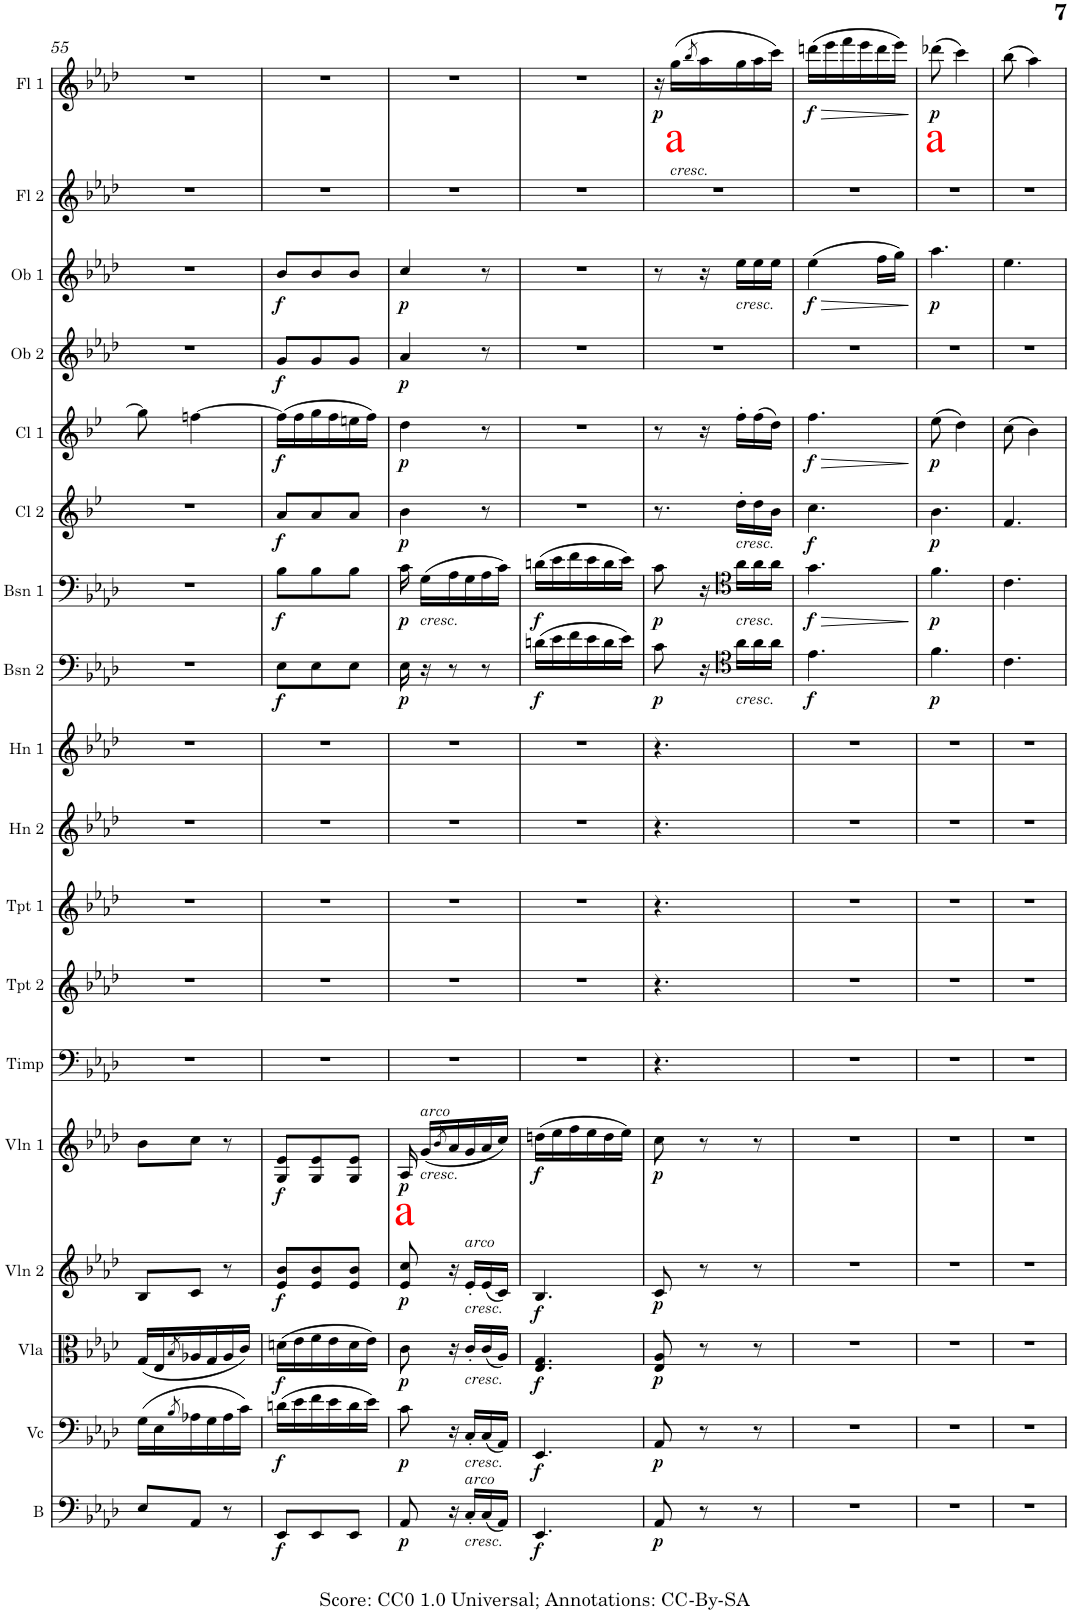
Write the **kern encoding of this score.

**kern	**dynam	**kern	**dynam	**kern	**dynam	**kern	**dynam	**kern	**text	**dynam	**kern	**kern	**kern	**kern	**kern	**kern	**dynam	**kern	**dynam	**kern	**dynam	**kern	**dynam	**kern	**dynam	**kern	**dynam	**kern	**kern	**text	**dynam
*part18	*part18	*part17	*part17	*part16	*part16	*part15	*part15	*part14	*part14	*part14	*part13	*part12	*part11	*part10	*part9	*part8	*part8	*part7	*part7	*part6	*part6	*part5	*part5	*part4	*part4	*part3	*part3	*part2	*part1	*part1	*part1
*staff18	*staff18	*staff17	*staff17	*staff16	*staff16	*staff15	*staff15	*staff14	*staff14	*staff14	*staff13	*staff12	*staff11	*staff10	*staff9	*staff8	*staff8	*staff7	*staff7	*staff6	*staff6	*staff5	*staff5	*staff4	*staff4	*staff3	*staff3	*staff2	*staff1	*staff1	*staff1
*I"Bass	*	*I"Violoncello	*	*I"Viola	*	*I"Violin 2	*	*I"Violin 1	*	*	*I"Timpani	*I"C Trumpet 2	*I"C Trumpet 1	*I"C Horn 2	*I"C Horn 1	*I"Bassoon 2	*	*I"Bassoon 1	*	*I"Bb Clarinet 2	*	*I"Bb Clarinet 1	*	*I"Oboe 2	*	*I"Oboe 1	*	*I"Flute 2	*I"Flute 1	*	*
*I'B	*	*I'Vc	*	*I'Vla	*	*I'Vln 2	*	*I'Vln 1	*	*	*I'Timp	*I'Tpt 2	*I'Tpt 1	*I'Hn 2	*I'Hn 1	*I'Bsn 2	*	*I'Bsn 1	*	*I'Cl 2	*	*I'Cl 1	*	*I'Ob 2	*	*I'Ob 1	*	*I'Fl 2	*I'Fl 1	*	*
!!LO:PB:g=z
*clefF4	*	*clefF4	*	*clefC3	*	*clefG2	*	*clefG2	*	*	*clefF4	*clefG2	*clefG2	*clefG2	*clefG2	*clefF4	*	*clefF4	*	*clefG2	*	*clefG2	*	*clefG2	*	*clefG2	*	*clefG2	*clefG2	*	*
*Trd7c12	*	*	*	*	*	*	*	*	*	*	*	*	*	*Trd7c12	*Trd7c12	*	*	*	*	*Trd1c2	*	*Trd1c2	*	*	*	*	*	*	*	*	*
*k[b-e-a-d-]	*	*k[b-e-a-d-]	*	*k[b-e-a-d-]	*	*k[b-e-a-d-]	*	*k[b-e-a-d-]	*	*	*k[b-e-a-d-]	*k[b-e-a-d-]	*k[b-e-a-d-]	*k[b-e-a-d-]	*k[b-e-a-d-]	*k[b-e-a-d-]	*	*k[b-e-a-d-]	*	*k[b-e-]	*	*k[b-e-]	*	*k[b-e-a-d-]	*	*k[b-e-a-d-]	*	*k[b-e-a-d-]	*k[b-e-a-d-]	*	*
*M3/8	*	*M3/8	*	*M3/8	*	*M3/8	*	*M3/8	*	*	*M3/8	*M3/8	*M3/8	*M3/8	*M3/8	*M3/8	*	*M3/8	*	*M3/8	*	*M3/8	*	*M3/8	*	*M3/8	*	*M3/8	*M3/8	*	*
=55	=55	=55	=55	=55	=55	=55	=55	=55	=55	=55	=55	=55	=55	=55	=55	=55	=55	=55	=55	=55	=55	=55	=55	=55	=55	=55	=55	=55	=55	=55	=55
8E-/L	.	(16G\LL	.	(16G/LL	.	8B-/L	.	8b-\L	.	.	4.r	4.r	4.r	4.r	4.r	4.r	.	4.r	.	4.r	.	8gg\]	.	4.r	.	4.r	.	4.r	4.r	.	.
.	.	16E-\	.	16E-/	.	.	.	.	.	.	.	.	.	.	.	.	.	.	.	.	.	.	.	.	.	.	.	.	.	.	.
.	.	8qB-/	.	8qB-/	.	.	.	.	.	.	.	.	.	.	.	.	.	.	.	.	.	.	.	.	.	.	.	.	.	.	.
8AA-/J	.	16A-X\	.	16A-X/	.	8c/J	.	8cc\J	.	.	.	.	.	.	.	.	.	.	.	.	.	[4ffn\	.	.	.	.	.	.	.	.	.
.	.	16G\	.	16G/	.	.	.	.	.	.	.	.	.	.	.	.	.	.	.	.	.	.	.	.	.	.	.	.	.	.	.
8r	.	16A-\	.	16A-/	.	8r	.	8r	.	.	.	.	.	.	.	.	.	.	.	.	.	.	.	.	.	.	.	.	.	.	.
.	.	16c\JJ)	.	16c/JJ)	.	.	.	.	.	.	.	.	.	.	.	.	.	.	.	.	.	.	.	.	.	.	.	.	.	.	.
=56	=56	=56	=56	=56	=56	=56	=56	=56	=56	=56	=56	=56	=56	=56	=56	=56	=56	=56	=56	=56	=56	=56	=56	=56	=56	=56	=56	=56	=56	=56	=56
!	!LO:DY:b	!	!LO:DY:b	!	!LO:DY:b	!	!LO:DY:b	!	!	!LO:DY:b	!	!	!	!	!	!	!LO:DY:b	!	!LO:DY:b	!	!LO:DY:b	!	!LO:DY:b	!	!LO:DY:b	!	!LO:DY:b	!	!	!	!
8EE-/L	f	(16dn\LL	f	(16dn\LL	f	8e-/ 8b-/L	f	8G/ 8e-/L	.	f	4.r	4.r	4.r	4.r	4.r	8E-\L	f	8B-\L	f	8a/L	f	(16ff\LL]	f	8g/L	f	8b-/L	f	4.r	4.r	.	.
.	.	16e-\	.	16e-\	.	.	.	.	.	.	.	.	.	.	.	.	.	.	.	.	.	16ff\	.	.	.	.	.	.	.	.	.
8EE-/	.	16f\	.	16f\	.	8e-/ 8b-/	.	8G/ 8e-/	.	.	.	.	.	.	.	8E-\	.	8B-\	.	8a/	.	16gg\	.	8g/	.	8b-/	.	.	.	.	.
.	.	16e-\	.	16e-\	.	.	.	.	.	.	.	.	.	.	.	.	.	.	.	.	.	16ff\	.	.	.	.	.	.	.	.	.
8EE-/J	.	16d\	.	16d\	.	8e-/ 8b-/J	.	8G/ 8e-/J	.	.	.	.	.	.	.	8E-\J	.	8B-\J	.	8a/J	.	16een\	.	8g/J	.	8b-/J	.	.	.	.	.
.	.	16e-\JJ)	.	16e-\JJ)	.	.	.	.	.	.	.	.	.	.	.	.	.	.	.	.	.	16ff\JJ)	.	.	.	.	.	.	.	.	.
=57	=57	=57	=57	=57	=57	=57	=57	=57	=57	=57	=57	=57	=57	=57	=57	=57	=57	=57	=57	=57	=57	=57	=57	=57	=57	=57	=57	=57	=57	=57	=57
!	!LO:DY:b	!	!LO:DY:b	!	!LO:DY:b	!	!LO:DY:b	!	!LO:LY:b:color=#FF0000	!LO:DY:b	!	!	!	!	!	!	!LO:DY:b	!	!LO:DY:b	!	!LO:DY:b	!	!LO:DY:b	!	!LO:DY:b	!	!LO:DY:b	!	!	!	!
8AA-/	p	8c\	p	8c\	p	8e-/ 8cc/	p	16A-/	a	p	4.r	4.r	4.r	4.r	4.r	16E-\	p	16c\	p	4b-\	p	4dd\	p	4a-/	p	4cc/	p	4.r	4.r	.	.
!	!	!	!	!	!	!	!	!	!	!	!	!	!	!	!	!	!	!LO:TX:b:i:t=cresc.	!	!	!	!	!	!	!	!	!	!	!	!	!
!	!	!	!	!	!	!	!	!LO:TX:b:i:t=cresc.	!	!	!	!	!	!	!	!	!	!	!	!	!	!	!	!	!	!	!	!	!	!	!
!	!	!	!	!	!	!	!	!LO:TX:a:i:t=arco	!	!	!	!	!	!	!	!	!	!	!	!	!	!	!	!	!	!	!	!	!	!	!
.	.	.	.	.	.	.	.	(16g/LL	.	.	.	.	.	.	.	16r	.	(16G\LL	.	.	.	.	.	.	.	.	.	.	.	.	.
.	.	.	.	.	.	.	.	8qb-/	.	.	.	.	.	.	.	.	.	.	.	.	.	.	.	.	.	.	.	.	.	.	.
16r	.	16r	.	16r	.	16r	.	16a-/	.	.	.	.	.	.	.	8r	.	16A-\	.	.	.	.	.	.	.	.	.	.	.	.	.
!	!	!	!	!	!	!LO:TX:b:i:t=cresc.	!	!	!	!	!	!	!	!	!	!	!	!	!	!	!	!	!	!	!	!	!	!	!	!	!
!	!	!	!	!	!	!LO:TX:a:i:t=arco	!	!	!	!	!	!	!	!	!	!	!	!	!	!	!	!	!	!	!	!	!	!	!	!	!
!	!	!	!	!LO:TX:b:i:t=cresc.	!	!	!	!	!	!	!	!	!	!	!	!	!	!	!	!	!	!	!	!	!	!	!	!	!	!	!
!	!	!LO:TX:b:i:t=cresc.	!	!	!	!	!	!	!	!	!	!	!	!	!	!	!	!	!	!	!	!	!	!	!	!	!	!	!	!	!
!LO:TX:b:i:t=cresc.	!	!	!	!	!	!	!	!	!	!	!	!	!	!	!	!	!	!	!	!	!	!	!	!	!	!	!	!	!	!	!
!LO:TX:a:i:t=arco	!	!	!	!	!	!	!	!	!	!	!	!	!	!	!	!	!	!	!	!	!	!	!	!	!	!	!	!	!	!	!
16C'/LL	.	16C'/LL	.	16c'/LL	.	16e-'/LL	.	16g/	.	.	.	.	.	.	.	.	.	16G\	.	.	.	.	.	.	.	.	.	.	.	.	.
(16C/	.	(16C/	.	(16c/	.	(16e-/	.	16a-/	.	.	.	.	.	.	.	8r	.	16A-\	.	8r	.	8r	.	8r	.	8r	.	.	.	.	.
16AA-/JJ)	.	16AA-/JJ)	.	16A-/JJ)	.	16c/JJ)	.	16cc/JJ)	.	.	.	.	.	.	.	.	.	16c\JJ)	.	.	.	.	.	.	.	.	.	.	.	.	.
=58	=58	=58	=58	=58	=58	=58	=58	=58	=58	=58	=58	=58	=58	=58	=58	=58	=58	=58	=58	=58	=58	=58	=58	=58	=58	=58	=58	=58	=58	=58	=58
!	!LO:DY:b	!	!LO:DY:b	!	!LO:DY:b	!	!LO:DY:b	!	!	!LO:DY:b	!	!	!	!	!	!	!LO:DY:b	!	!LO:DY:b	!	!	!	!	!	!	!	!	!	!	!	!
4.EE-/	f	4.EE-/	f	4.E-/ 4.G/	f	4.B-/	f	(16ddn\LL	.	f	4.r	4.r	4.r	4.r	4.r	(16dn\LL	f	(16dn\LL	f	4.r	.	4.r	.	4.r	.	4.r	.	4.r	4.r	.	.
.	.	.	.	.	.	.	.	16ee-\	.	.	.	.	.	.	.	16e-\	.	16e-\	.	.	.	.	.	.	.	.	.	.	.	.	.
.	.	.	.	.	.	.	.	16ff\	.	.	.	.	.	.	.	16f\	.	16f\	.	.	.	.	.	.	.	.	.	.	.	.	.
.	.	.	.	.	.	.	.	16ee-\	.	.	.	.	.	.	.	16e-\	.	16e-\	.	.	.	.	.	.	.	.	.	.	.	.	.
.	.	.	.	.	.	.	.	16dd\	.	.	.	.	.	.	.	16d\	.	16d\	.	.	.	.	.	.	.	.	.	.	.	.	.
.	.	.	.	.	.	.	.	16ee-\JJ)	.	.	.	.	.	.	.	16e-\JJ)	.	16e-\JJ)	.	.	.	.	.	.	.	.	.	.	.	.	.
=59	=59	=59	=59	=59	=59	=59	=59	=59	=59	=59	=59	=59	=59	=59	=59	=59	=59	=59	=59	=59	=59	=59	=59	=59	=59	=59	=59	=59	=59	=59	=59
!	!LO:DY:b	!	!LO:DY:b	!	!LO:DY:b	!	!LO:DY:b	!	!	!LO:DY:b	!	!	!	!	!	!	!LO:DY:b	!	!LO:DY:b	!	!	!	!	!	!	!	!	!	!	!	!LO:DY:b
8AA-/	p	8AA-/	p	8E-/ 8A-/	p	8c/	p	8cc\	.	p	4.r	4.r	4.r	4.r	4.r	8c\	p	8c\	p	8.r	.	8r	.	4.r	.	8r	.	4.r	16r	.	p
!	!	!	!	!	!	!	!	!	!	!	!	!	!	!	!	!	!	!	!	!	!	!	!	!	!	!	!	!	!LO:TX:b:i:t=cresc.	!	!
!	!	!	!	!	!	!	!	!	!	!	!	!	!	!	!	!	!	!	!	!	!	!	!	!	!	!	!	!	!	!LO:LY:b:color=#FF0000	!
.	.	.	.	.	.	.	.	.	.	.	.	.	.	.	.	.	.	.	.	.	.	.	.	.	.	.	.	.	(16gg\LL	a	.
.	.	.	.	.	.	.	.	.	.	.	.	.	.	.	.	.	.	.	.	.	.	.	.	.	.	.	.	.	8qbb-/	.	.
8r	.	8r	.	8r	.	8r	.	8r	.	.	.	.	.	.	.	16r	.	16r	.	.	.	16r	.	.	.	16r	.	.	16aa-\	.	.
*	*	*	*	*	*	*	*	*	*	*	*	*	*	*	*	*clefC4	*	*clefC4	*	*	*	*	*	*	*	*	*	*	*	*	*
!	!	!	!	!	!	!	!	!	!	!	!	!	!	!	!	!	!	!	!	!	!	!	!	!	!	!LO:TX:b:i:t=cresc.	!	!	!	!	!
!	!	!	!	!	!	!	!	!	!	!	!	!	!	!	!	!	!	!	!	!LO:TX:b:i:t=cresc.	!	!	!	!	!	!	!	!	!	!	!
!	!	!	!	!	!	!	!	!	!	!	!	!	!	!	!	!	!	!LO:TX:b:i:t=cresc.	!	!	!	!	!	!	!	!	!	!	!	!	!
!	!	!	!	!	!	!	!	!	!	!	!	!	!	!	!	!LO:TX:b:i:t=cresc.	!	!	!	!	!	!	!	!	!	!	!	!	!	!	!
.	.	.	.	.	.	.	.	.	.	.	.	.	.	.	.	16a-\LL	.	16a-\LL	.	16dd'\LL	.	16ff'\LL	.	.	.	16ee-\LL	.	.	16gg\	.	.
8r	.	8r	.	8r	.	8r	.	8r	.	.	.	.	.	.	.	16a-\	.	16a-\	.	16dd\	.	(16ff\	.	.	.	16ee-\	.	.	16aa-\	.	.
.	.	.	.	.	.	.	.	.	.	.	.	.	.	.	.	16a-\JJ	.	16a-\JJ	.	16b-\JJ	.	16dd\JJ)	.	.	.	16ee-\JJ	.	.	16ccc\JJ)	.	.
=60	=60	=60	=60	=60	=60	=60	=60	=60	=60	=60	=60	=60	=60	=60	=60	=60	=60	=60	=60	=60	=60	=60	=60	=60	=60	=60	=60	=60	=60	=60	=60
!	!	!	!	!	!	!	!	!	!	!	!	!	!	!	!	!	!LO:DY:b	!	!LO:DY:b	!	!LO:DY:b	!	!LO:DY:b	!	!	!	!LO:DY:b	!	!	!	!LO:DY:b
4.r	.	4.r	.	4.r	.	4.r	.	4.r	.	.	4.r	4.r	4.r	4.r	4.r	4.e-\	f	4.g\	f	4.cc\	f	4.ff\	f	4.r	.	(4ee-\	f	4.r	(16dddn\LL	.	f
.	.	.	.	.	.	.	.	.	.	.	.	.	.	.	.	.	.	.	.	.	.	.	.	.	.	.	.	.	16eee-\	.	.
.	.	.	.	.	.	.	.	.	.	.	.	.	.	.	.	.	.	.	.	.	.	.	.	.	.	.	.	.	16fff\	.	.
.	.	.	.	.	.	.	.	.	.	.	.	.	.	.	.	.	.	.	.	.	.	.	.	.	.	.	.	.	16eee-\	.	.
.	.	.	.	.	.	.	.	.	.	.	.	.	.	.	.	.	.	.	.	.	.	.	.	.	.	16ff\LL	.	.	16ddd\	.	.
.	.	.	.	.	.	.	.	.	.	.	.	.	.	.	.	.	.	.	.	.	.	.	.	.	.	16gg\JJ)	.	.	16eee-\JJ)	.	.
=61	=61	=61	=61	=61	=61	=61	=61	=61	=61	=61	=61	=61	=61	=61	=61	=61	=61	=61	=61	=61	=61	=61	=61	=61	=61	=61	=61	=61	=61	=61	=61
!	!	!	!	!	!	!	!	!	!	!	!	!	!	!	!	!	!LO:DY:b	!	!LO:DY:b	!	!LO:DY:b	!	!LO:DY:b	!	!	!	!LO:DY:b	!	!	!LO:LY:b:color=#FF0000	!LO:DY:b
4.r	.	4.r	.	4.r	.	4.r	.	4.r	.	.	4.r	4.r	4.r	4.r	4.r	4.f\	p	4.f\	p	4.b-\	p	(8ee-\	p	4.r	.	4.aa-\	p	4.r	(8ddd-X\	a	p
.	.	.	.	.	.	.	.	.	.	.	.	.	.	.	.	.	.	.	.	.	.	4dd\)	.	.	.	.	.	.	4ccc\)	.	.
=62	=62	=62	=62	=62	=62	=62	=62	=62	=62	=62	=62	=62	=62	=62	=62	=62	=62	=62	=62	=62	=62	=62	=62	=62	=62	=62	=62	=62	=62	=62	=62
4.r	.	4.r	.	4.r	.	4.r	.	4.r	.	.	4.r	4.r	4.r	4.r	4.r	4.c\	.	4.c\	.	4.f/	.	(8cc\	.	4.r	.	4.ee-\	.	4.r	(8bb-\	.	.
.	.	.	.	.	.	.	.	.	.	.	.	.	.	.	.	.	.	.	.	.	.	4b-\)	.	.	.	.	.	.	4aa-\)	.	.
=	=	=	=	=	=	=	=	=	=	=	=	=	=	=	=	=	=	=	=	=	=	=	=	=	=	=	=	=	=	=	=
*-	*-	*-	*-	*-	*-	*-	*-	*-	*-	*-	*-	*-	*-	*-	*-	*-	*-	*-	*-	*-	*-	*-	*-	*-	*-	*-	*-	*-	*-	*-	*-
